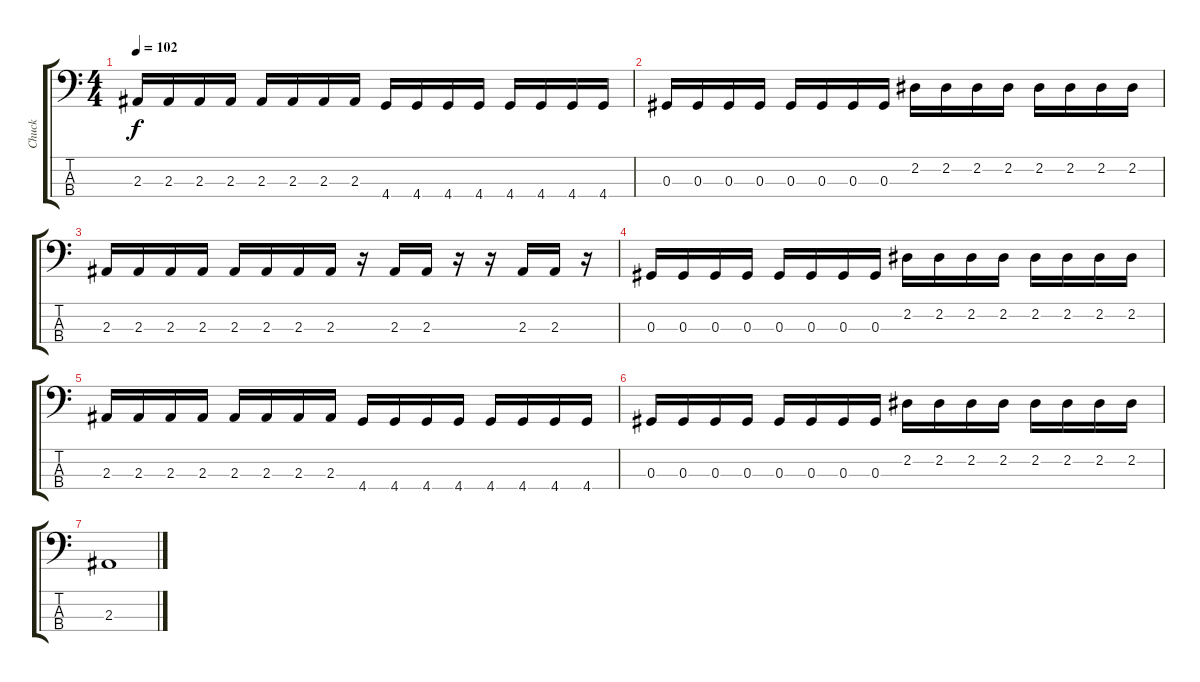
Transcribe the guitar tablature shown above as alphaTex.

\track ("Chuck" "Chuck") {instrument electricbasspick}
\staff {score tabs}
\tuning (Gb2 Db2 Ab1 Eb1) {hide}
\ts (4 4)
\tempo 102
\clef f4
\ks c
2.3.16{dy f} 2.3.16 2.3.16 2.3.16 2.3.16 2.3.16 2.3.16 2.3.16 4.4.16 4.4.16 4.4.16 4.4.16 4.4.16 4.4.16 4.4.16 4.4.16 |
0.3.16 0.3.16 0.3.16 0.3.16 0.3.16 0.3.16 0.3.16 0.3.16 2.2.16 2.2.16 2.2.16 2.2.16 2.2.16 2.2.16 2.2.16 2.2.16 |
2.3.16 2.3.16 2.3.16 2.3.16 2.3.16 2.3.16 2.3.16 2.3.16 r.16 2.3.16 2.3.16 r.16 r.16 2.3.16 2.3.16 r.16 |
0.3.16 0.3.16 0.3.16 0.3.16 0.3.16 0.3.16 0.3.16 0.3.16 2.2.16 2.2.16 2.2.16 2.2.16 2.2.16 2.2.16 2.2.16 2.2.16 |
2.3.16 2.3.16 2.3.16 2.3.16 2.3.16 2.3.16 2.3.16 2.3.16 4.4.16 4.4.16 4.4.16 4.4.16 4.4.16 4.4.16 4.4.16 4.4.16 |
0.3.16 0.3.16 0.3.16 0.3.16 0.3.16 0.3.16 0.3.16 0.3.16 2.2.16 2.2.16 2.2.16 2.2.16 2.2.16 2.2.16 2.2.16 2.2.16 |
2.3.1{volume 5}
